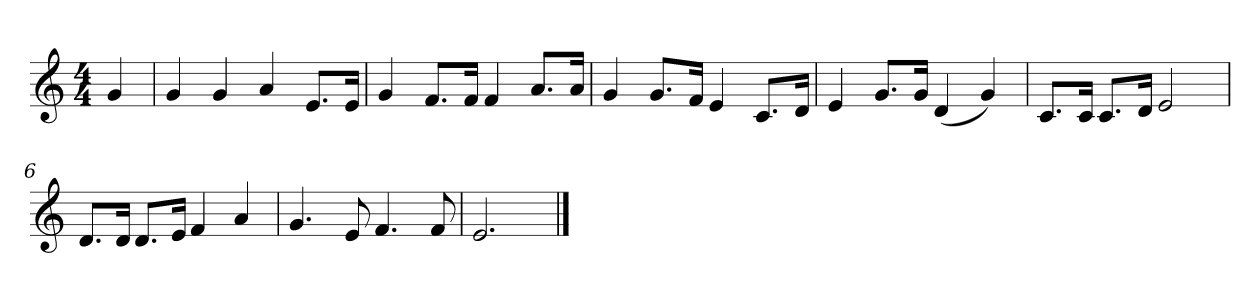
**kern
*part1
*staff1
*k[]
*M4/4
*MM120
=
4g
=1
4g
4g
4a
8.eL
16eJk
=2
4g
8.fL
16fJk
4f
8.aL
16aJk
=3
4g
8.gL
16fJk
4e
8.cL
16dJk
=4
4e
8.gL
16gJk
(4d
4g)
=5
8.cL
16cJk
8.cL
16dJk
2e
=6
8.dL
16dJk
8.dL
16eJk
4f
4a
=7
4.g
8e
4.f
8f
=8
2.e
==
*-
